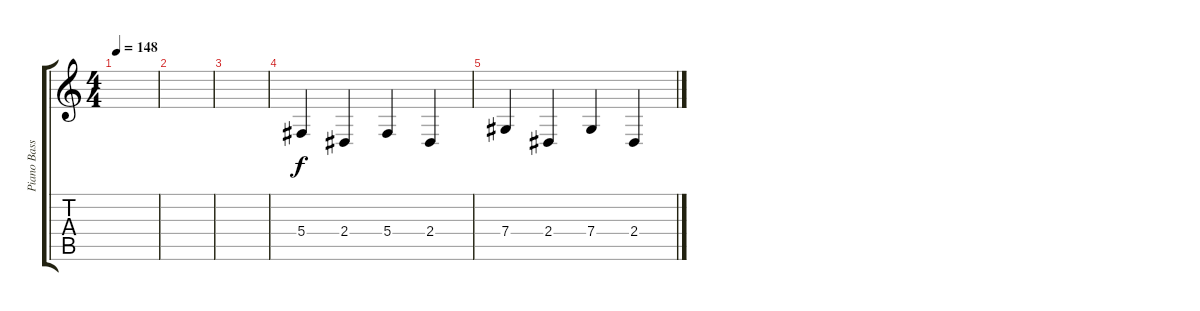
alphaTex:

\track ("Piano Bass" "Piano Bass") {instrument acousticgrandpiano}
\staff {score tabs}
\tuning (Eb4 Bb3 Gb3 Db3 Ab2 Eb2) {hide}
\ts (4 4)
\tempo 148
\clef g2
\ks c
|
|
|
5.4.4 2.4.4 5.4.4 2.4.4 |
7.4.4 2.4.4 7.4.4 2.4.4
